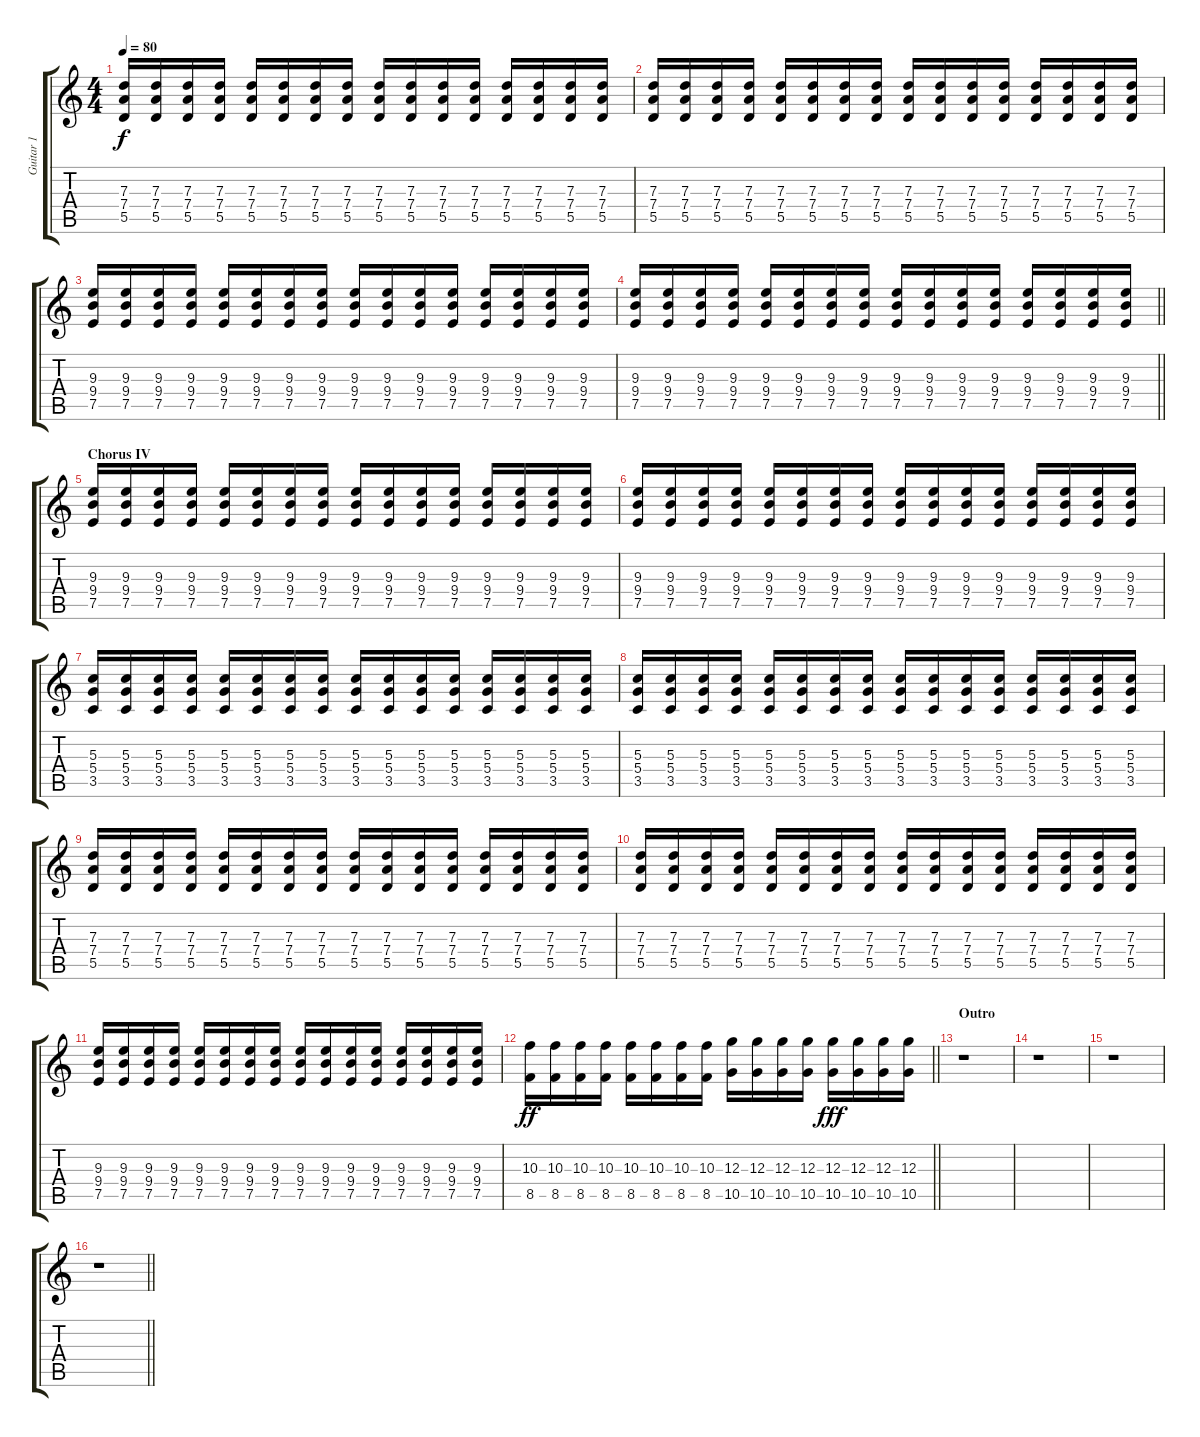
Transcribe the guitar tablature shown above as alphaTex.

\track ("Guitar 1" "Guitar 1") {instrument distortionguitar}
\staff {score tabs}
\tuning (E4 B3 G3 D3 A2 E2) {hide}
\ts (4 4)
\tempo 80
\clef g2
\ks c
(7.3 7.4 5.5).16{dy f} (7.3 7.4 5.5).16 (7.3 7.4 5.5).16 (7.3 7.4 5.5).16 (7.3 7.4 5.5).16 (7.3 7.4 5.5).16 (7.3 7.4 5.5).16 (7.3 7.4 5.5).16 (7.3 7.4 5.5).16 (7.3 7.4 5.5).16 (7.3 7.4 5.5).16 (7.3 7.4 5.5).16 (7.3 7.4 5.5).16 (7.3 7.4 5.5).16 (7.3 7.4 5.5).16 (7.3 7.4 5.5).16 |
(7.3 7.4 5.5).16 (7.3 7.4 5.5).16 (7.3 7.4 5.5).16 (7.3 7.4 5.5).16 (7.3 7.4 5.5).16 (7.3 7.4 5.5).16 (7.3 7.4 5.5).16 (7.3 7.4 5.5).16 (7.3 7.4 5.5).16 (7.3 7.4 5.5).16 (7.3 7.4 5.5).16 (7.3 7.4 5.5).16 (7.3 7.4 5.5).16 (7.3 7.4 5.5).16 (7.3 7.4 5.5).16 (7.3 7.4 5.5).16 |
(9.3 9.4 7.5).16 (9.3 9.4 7.5).16 (9.3 9.4 7.5).16 (9.3 9.4 7.5).16 (9.3 9.4 7.5).16 (9.3 9.4 7.5).16 (9.3 9.4 7.5).16 (9.3 9.4 7.5).16 (9.3 9.4 7.5).16 (9.3 9.4 7.5).16 (9.3 9.4 7.5).16 (9.3 9.4 7.5).16 (9.3 9.4 7.5).16 (9.3 9.4 7.5).16 (9.3 9.4 7.5).16 (9.3 9.4 7.5).16 |
\barLineRight lightlight
(9.3 9.4 7.5).16 (9.3 9.4 7.5).16 (9.3 9.4 7.5).16 (9.3 9.4 7.5).16 (9.3 9.4 7.5).16 (9.3 9.4 7.5).16 (9.3 9.4 7.5).16 (9.3 9.4 7.5).16 (9.3 9.4 7.5).16 (9.3 9.4 7.5).16 (9.3 9.4 7.5).16 (9.3 9.4 7.5).16 (9.3 9.4 7.5).16 (9.3 9.4 7.5).16 (9.3 9.4 7.5).16 (9.3 9.4 7.5).16 |
\section ("" "Chorus IV")
(9.3 9.4 7.5).16{volume 14 instrument distortionguitar} (9.3 9.4 7.5).16 (9.3 9.4 7.5).16 (9.3 9.4 7.5).16 (9.3 9.4 7.5).16 (9.3 9.4 7.5).16 (9.3 9.4 7.5).16 (9.3 9.4 7.5).16 (9.3 9.4 7.5).16 (9.3 9.4 7.5).16 (9.3 9.4 7.5).16 (9.3 9.4 7.5).16 (9.3 9.4 7.5).16 (9.3 9.4 7.5).16 (9.3 9.4 7.5).16 (9.3 9.4 7.5).16 |
(9.3 9.4 7.5).16 (9.3 9.4 7.5).16 (9.3 9.4 7.5).16 (9.3 9.4 7.5).16 (9.3 9.4 7.5).16 (9.3 9.4 7.5).16 (9.3 9.4 7.5).16 (9.3 9.4 7.5).16 (9.3 9.4 7.5).16 (9.3 9.4 7.5).16 (9.3 9.4 7.5).16 (9.3 9.4 7.5).16 (9.3 9.4 7.5).16 (9.3 9.4 7.5).16 (9.3 9.4 7.5).16 (9.3 9.4 7.5).16 |
(5.3 5.4 3.5).16 (5.3 5.4 3.5).16 (5.3 5.4 3.5).16 (5.3 5.4 3.5).16 (5.3 5.4 3.5).16 (5.3 5.4 3.5).16 (5.3 5.4 3.5).16 (5.3 5.4 3.5).16 (5.3 5.4 3.5).16 (5.3 5.4 3.5).16 (5.3 5.4 3.5).16 (5.3 5.4 3.5).16 (5.3 5.4 3.5).16 (5.3 5.4 3.5).16 (5.3 5.4 3.5).16 (5.3 5.4 3.5).16 |
(5.3 5.4 3.5).16 (5.3 5.4 3.5).16 (5.3 5.4 3.5).16 (5.3 5.4 3.5).16 (5.3 5.4 3.5).16 (5.3 5.4 3.5).16 (5.3 5.4 3.5).16 (5.3 5.4 3.5).16 (5.3 5.4 3.5).16 (5.3 5.4 3.5).16 (5.3 5.4 3.5).16 (5.3 5.4 3.5).16 (5.3 5.4 3.5).16 (5.3 5.4 3.5).16 (5.3 5.4 3.5).16 (5.3 5.4 3.5).16 |
(7.3 7.4 5.5).16 (7.3 7.4 5.5).16 (7.3 7.4 5.5).16 (7.3 7.4 5.5).16 (7.3 7.4 5.5).16 (7.3 7.4 5.5).16 (7.3 7.4 5.5).16 (7.3 7.4 5.5).16 (7.3 7.4 5.5).16 (7.3 7.4 5.5).16 (7.3 7.4 5.5).16 (7.3 7.4 5.5).16 (7.3 7.4 5.5).16 (7.3 7.4 5.5).16 (7.3 7.4 5.5).16 (7.3 7.4 5.5).16 |
(7.3 7.4 5.5).16 (7.3 7.4 5.5).16 (7.3 7.4 5.5).16 (7.3 7.4 5.5).16 (7.3 7.4 5.5).16 (7.3 7.4 5.5).16 (7.3 7.4 5.5).16 (7.3 7.4 5.5).16 (7.3 7.4 5.5).16 (7.3 7.4 5.5).16 (7.3 7.4 5.5).16 (7.3 7.4 5.5).16 (7.3 7.4 5.5).16 (7.3 7.4 5.5).16 (7.3 7.4 5.5).16 (7.3 7.4 5.5).16 |
(9.3 9.4 7.5).16 (9.3 9.4 7.5).16 (9.3 9.4 7.5).16 (9.3 9.4 7.5).16 (9.3 9.4 7.5).16 (9.3 9.4 7.5).16 (9.3 9.4 7.5).16 (9.3 9.4 7.5).16 (9.3 9.4 7.5).16 (9.3 9.4 7.5).16 (9.3 9.4 7.5).16 (9.3 9.4 7.5).16 (9.3 9.4 7.5).16 (9.3 9.4 7.5).16 (9.3 9.4 7.5).16 (9.3 9.4 7.5).16 |
\barLineRight lightlight
(10.3 8.5).16{dy ff} (10.3 8.5).16 (10.3 8.5).16 (10.3 8.5).16 (10.3 8.5).16 (10.3 8.5).16 (10.3 8.5).16 (10.3 8.5).16 (12.3 10.5).16 (12.3 10.5).16 (12.3 10.5).16 (12.3 10.5).16 (12.3 10.5).16{dy fff} (12.3 10.5).16 (12.3 10.5).16 (12.3 10.5).16 |
\section ("" "Outro")
r.1 |
r.1 |
r.1 |
\barLineRight lightlight
r.1
